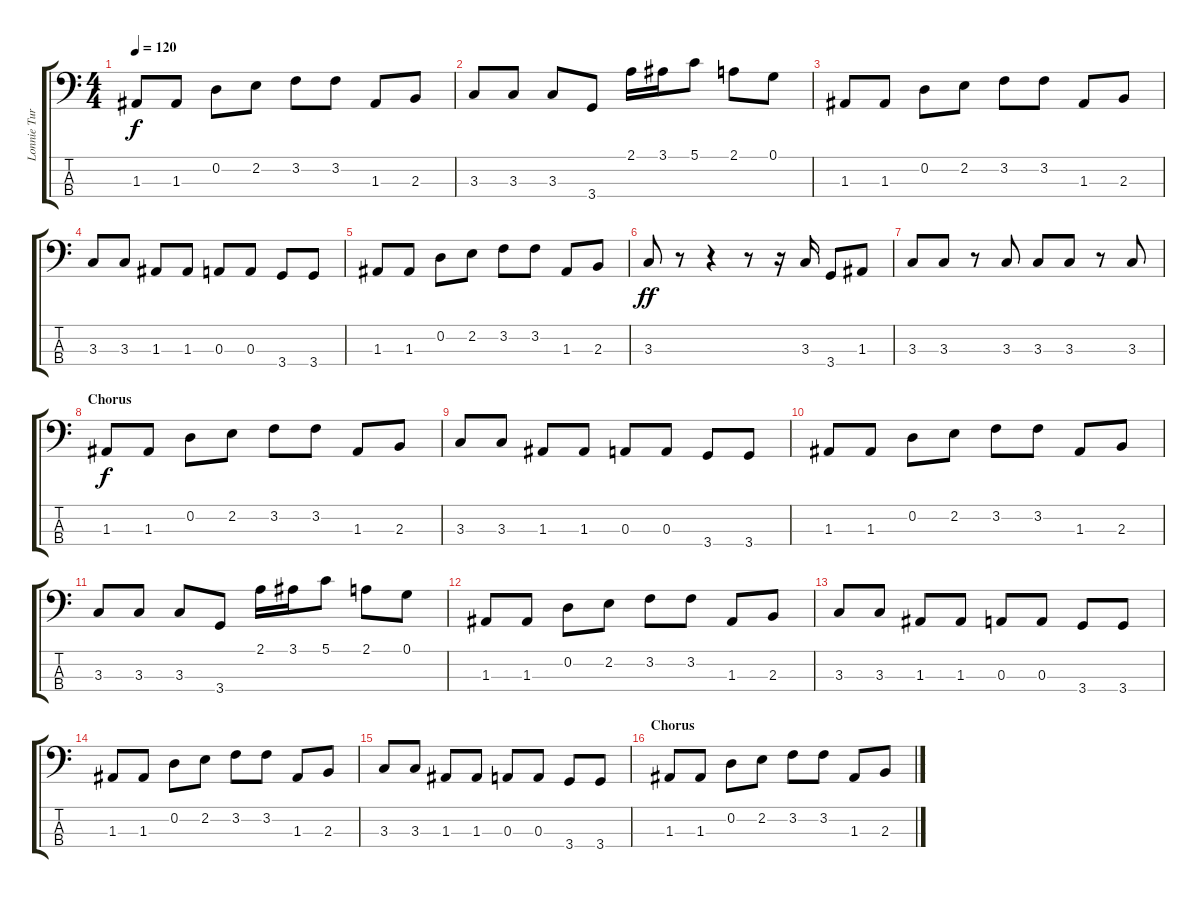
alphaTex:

\track ("Lonnie Turner" "Lonnie Tur") {instrument electricbasspick}
\staff {score tabs}
\tuning (G2 D2 A1 E1) {hide}
\ts (4 4)
\tempo 120
\clef f4
\ks c
1.3.8{dy f} 1.3.8 0.2.8 2.2.8 3.2.8 3.2.8 1.3.8 2.3.8 |
3.3.8 3.3.8 3.3.8 3.4.8 2.1.16 3.1.16 5.1.8 2.1.8 0.1.8 |
1.3.8 1.3.8 0.2.8 2.2.8 3.2.8 3.2.8 1.3.8 2.3.8 |
3.3.8 3.3.8 1.3.8 1.3.8 0.3.8 0.3.8 3.4.8 3.4.8 |
1.3.8 1.3.8 0.2.8 2.2.8 3.2.8 3.2.8 1.3.8 2.3.8 |
3.3.8{dy ff} r.8 r.4 r.8 r.16 3.3.16 3.4.8 1.3.8 |
3.3.8 3.3.8 r.8 3.3.8 3.3.8 3.3.8 r.8 3.3.8 |
\section ("" "Chorus")
1.3.8{dy f} 1.3.8 0.2.8 2.2.8 3.2.8 3.2.8 1.3.8 2.3.8 |
3.3.8 3.3.8 1.3.8 1.3.8 0.3.8 0.3.8 3.4.8 3.4.8 |
1.3.8 1.3.8 0.2.8 2.2.8 3.2.8 3.2.8 1.3.8 2.3.8 |
3.3.8 3.3.8 3.3.8 3.4.8 2.1.16 3.1.16 5.1.8 2.1.8 0.1.8 |
1.3.8 1.3.8 0.2.8 2.2.8 3.2.8 3.2.8 1.3.8 2.3.8 |
3.3.8 3.3.8 1.3.8 1.3.8 0.3.8 0.3.8 3.4.8 3.4.8 |
1.3.8 1.3.8 0.2.8 2.2.8 3.2.8 3.2.8 1.3.8 2.3.8 |
3.3.8 3.3.8 1.3.8 1.3.8 0.3.8 0.3.8 3.4.8 3.4.8 |
\section ("" "Chorus")
1.3.8 1.3.8 0.2.8 2.2.8 3.2.8 3.2.8 1.3.8 2.3.8
